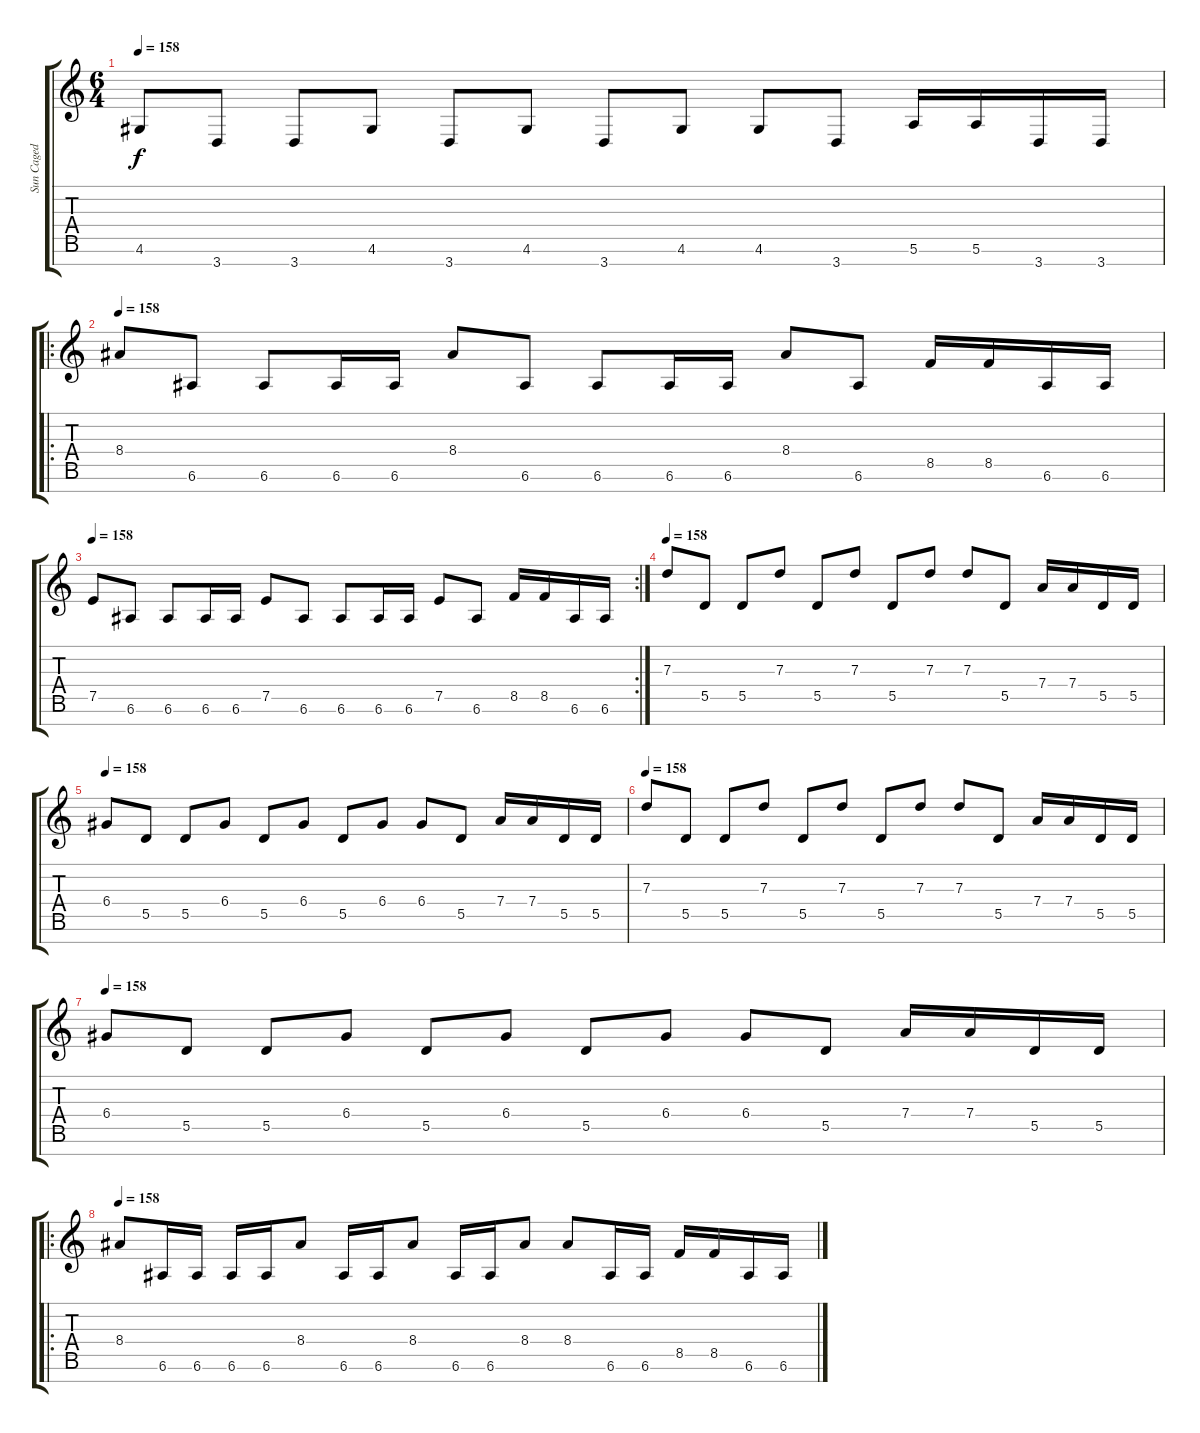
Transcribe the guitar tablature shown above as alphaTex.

\track ("Sun Caged" "Sun Caged") {instrument distortionguitar}
\staff {score tabs}
\tuning (E4 B3 G3 D3 A2 E2 B1) {hide}
\ts (6 4)
\tempo 158
\clef g2
\ks c
4.6.8{dy f} 3.7.8 3.7.8 4.6.8 3.7.8 4.6.8 3.7.8 4.6.8 4.6.8 3.7.8 5.6.16 5.6.16 3.7.16 3.7.16 |
\ro
\tempo 158
8.4.8 6.6.8 6.6.8 6.6.16 6.6.16 8.4.8 6.6.8 6.6.8 6.6.16 6.6.16 8.4.8 6.6.8 8.5.16 8.5.16 6.6.16 6.6.16 |
\rc 2
\tempo 158
7.5.8 6.6.8 6.6.8 6.6.16 6.6.16 7.5.8 6.6.8 6.6.8 6.6.16 6.6.16 7.5.8 6.6.8 8.5.16 8.5.16 6.6.16 6.6.16 |
\tempo 158
7.3.8 5.5.8 5.5.8 7.3.8 5.5.8 7.3.8 5.5.8 7.3.8 7.3.8 5.5.8 7.4.16 7.4.16 5.5.16 5.5.16 |
\tempo 158
6.4.8 5.5.8 5.5.8 6.4.8 5.5.8 6.4.8 5.5.8 6.4.8 6.4.8 5.5.8 7.4.16 7.4.16 5.5.16 5.5.16 |
\tempo 158
7.3.8 5.5.8 5.5.8 7.3.8 5.5.8 7.3.8 5.5.8 7.3.8 7.3.8 5.5.8 7.4.16 7.4.16 5.5.16 5.5.16 |
\tempo 158
6.4.8 5.5.8 5.5.8 6.4.8 5.5.8 6.4.8 5.5.8 6.4.8 6.4.8 5.5.8 7.4.16 7.4.16 5.5.16 5.5.16 |
\ro
\tempo 158
8.4.8 6.6.16 6.6.16 6.6.16 6.6.16 8.4.8 6.6.16 6.6.16 8.4.8 6.6.16 6.6.16 8.4.8 8.4.8 6.6.16 6.6.16 8.5.16 8.5.16 6.6.16 6.6.16
